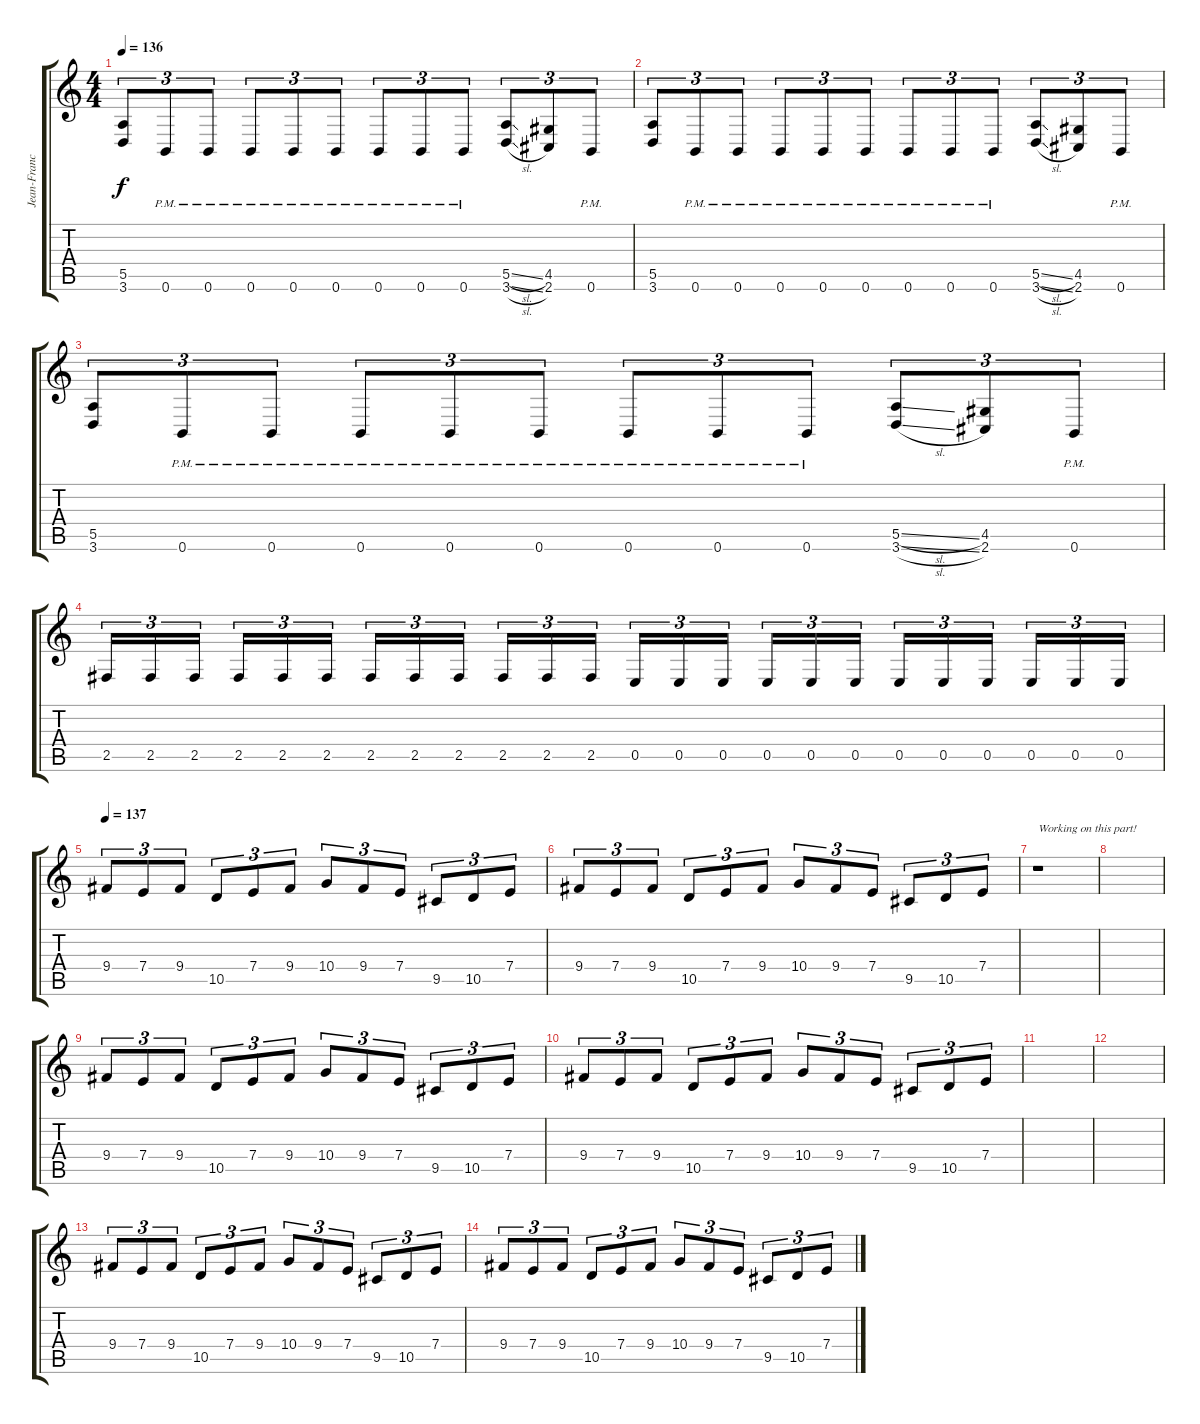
\track ("Jean-Francois Dagenais (Rhythm)" "Jean-Franc") {instrument distortionguitar}
\staff {score tabs}
\tuning (B3 Gb3 D3 A2 E2 B1) {hide}
\ts (4 4)
\tempo 136
\clef g2
\ks c
(5.5 3.6).8{tu (3 2) dy f} 0.6{pm}.8{tu (3 2)} 0.6{pm}.8{tu (3 2)} 0.6{pm}.8{tu (3 2)} 0.6{pm}.8{tu (3 2)} 0.6{pm}.8{tu (3 2)} 0.6{pm}.8{tu (3 2)} 0.6{pm}.8{tu (3 2)} 0.6{pm}.8{tu (3 2)} (5.5{sl} 3.6{sl}).8{tu (3 2)} (4.5 2.6).8{tu (3 2)} 0.6{pm}.8{tu (3 2)} |
(5.5 3.6).8{tu (3 2)} 0.6{pm}.8{tu (3 2)} 0.6{pm}.8{tu (3 2)} 0.6{pm}.8{tu (3 2)} 0.6{pm}.8{tu (3 2)} 0.6{pm}.8{tu (3 2)} 0.6{pm}.8{tu (3 2)} 0.6{pm}.8{tu (3 2)} 0.6{pm}.8{tu (3 2)} (5.5{sl} 3.6{sl}).8{tu (3 2)} (4.5 2.6).8{tu (3 2)} 0.6{pm}.8{tu (3 2)} |
(5.5 3.6).8{tu (3 2)} 0.6{pm}.8{tu (3 2)} 0.6{pm}.8{tu (3 2)} 0.6{pm}.8{tu (3 2)} 0.6{pm}.8{tu (3 2)} 0.6{pm}.8{tu (3 2)} 0.6{pm}.8{tu (3 2)} 0.6{pm}.8{tu (3 2)} 0.6{pm}.8{tu (3 2)} (5.5{sl} 3.6{sl}).8{tu (3 2)} (4.5 2.6).8{tu (3 2)} 0.6{pm}.8{tu (3 2)} |
2.5.16{tu (3 2)} 2.5.16{tu (3 2)} 2.5.16{tu (3 2) beam splitsecondary} 2.5.16{tu (3 2)} 2.5.16{tu (3 2)} 2.5.16{tu (3 2)} 2.5.16{tu (3 2)} 2.5.16{tu (3 2)} 2.5.16{tu (3 2) beam splitsecondary} 2.5.16{tu (3 2)} 2.5.16{tu (3 2)} 2.5.16{tu (3 2)} 0.5.16{tu (3 2)} 0.5.16{tu (3 2)} 0.5.16{tu (3 2) beam splitsecondary} 0.5.16{tu (3 2)} 0.5.16{tu (3 2)} 0.5.16{tu (3 2)} 0.5.16{tu (3 2)} 0.5.16{tu (3 2)} 0.5.16{tu (3 2) beam splitsecondary} 0.5.16{tu (3 2)} 0.5.16{tu (3 2)} 0.5.16{tu (3 2)} |
\tempo 137
9.4.8{tu (3 2)} 7.4.8{tu (3 2)} 9.4.8{tu (3 2)} 10.5.8{tu (3 2)} 7.4.8{tu (3 2)} 9.4.8{tu (3 2)} 10.4.8{tu (3 2)} 9.4.8{tu (3 2)} 7.4.8{tu (3 2)} 9.5.8{tu (3 2)} 10.5.8{tu (3 2)} 7.4.8{tu (3 2)} |
9.4.8{tu (3 2)} 7.4.8{tu (3 2)} 9.4.8{tu (3 2)} 10.5.8{tu (3 2)} 7.4.8{tu (3 2)} 9.4.8{tu (3 2)} 10.4.8{tu (3 2)} 9.4.8{tu (3 2)} 7.4.8{tu (3 2)} 9.5.8{tu (3 2)} 10.5.8{tu (3 2)} 7.4.8{tu (3 2)} |
r.1{txt "Working on this part!"} |
|
9.4.8{tu (3 2)} 7.4.8{tu (3 2)} 9.4.8{tu (3 2)} 10.5.8{tu (3 2)} 7.4.8{tu (3 2)} 9.4.8{tu (3 2)} 10.4.8{tu (3 2)} 9.4.8{tu (3 2)} 7.4.8{tu (3 2)} 9.5.8{tu (3 2)} 10.5.8{tu (3 2)} 7.4.8{tu (3 2)} |
9.4.8{tu (3 2)} 7.4.8{tu (3 2)} 9.4.8{tu (3 2)} 10.5.8{tu (3 2)} 7.4.8{tu (3 2)} 9.4.8{tu (3 2)} 10.4.8{tu (3 2)} 9.4.8{tu (3 2)} 7.4.8{tu (3 2)} 9.5.8{tu (3 2)} 10.5.8{tu (3 2)} 7.4.8{tu (3 2)} |
|
|
9.4.8{tu (3 2)} 7.4.8{tu (3 2)} 9.4.8{tu (3 2)} 10.5.8{tu (3 2)} 7.4.8{tu (3 2)} 9.4.8{tu (3 2)} 10.4.8{tu (3 2)} 9.4.8{tu (3 2)} 7.4.8{tu (3 2)} 9.5.8{tu (3 2)} 10.5.8{tu (3 2)} 7.4.8{tu (3 2)} |
9.4.8{tu (3 2)} 7.4.8{tu (3 2)} 9.4.8{tu (3 2)} 10.5.8{tu (3 2)} 7.4.8{tu (3 2)} 9.4.8{tu (3 2)} 10.4.8{tu (3 2)} 9.4.8{tu (3 2)} 7.4.8{tu (3 2)} 9.5.8{tu (3 2)} 10.5.8{tu (3 2)} 7.4.8{tu (3 2)}
